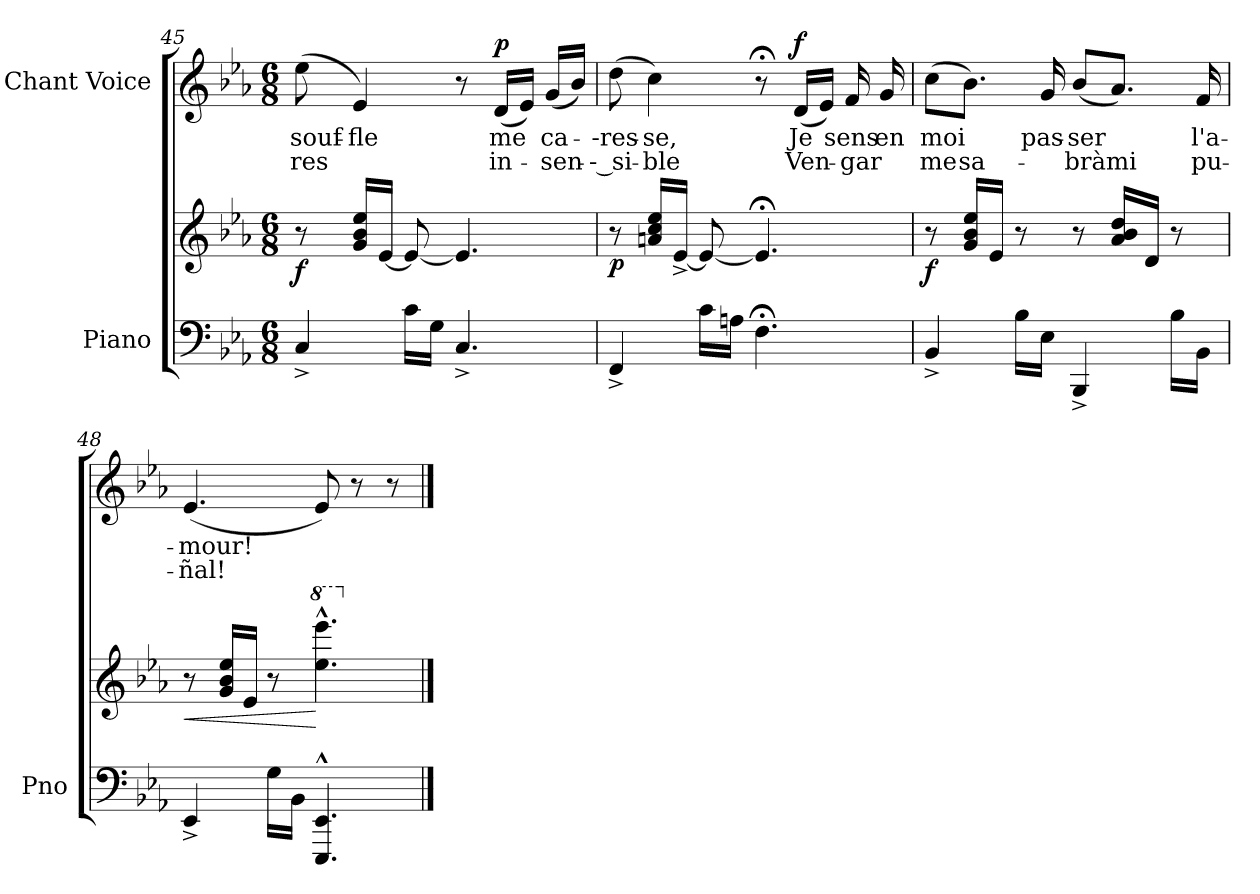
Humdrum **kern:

**kern	**kern	**dynam	**kern	**text	**text	**dynam
*part2	*part2	*part2	*part1	*part1	*part1	*part1
*staff3	*staff2	*staff2/3	*staff1	*staff1	*staff1	*staff1
*I"Piano	*	*	*I"Chant Voice	*	*	*
*I'Pno	*	*	*	*	*	*
*clefF4	*clefG2	*	*clefG2	*	*	*
*k[b-e-a-]	*k[b-e-a-]	*	*k[b-e-a-]	*	*	*
*M6/8	*M6/8	*	*M6/8	*	*	*
=45	=45	=45	=45	=45	=45	=45
!	!	!LO:DY:b	!	!LO:LY:b	!LO:LY:b	!
4C^/	8r	f	(>8ee-\	souf-	-res	.
!	!	!	!	!LO:LY:b	!	!
.	16g/ 16b-/ 16ee-/LL	.	4e-/)	-fle	.	.
.	[16e-/JJ	.	.	.	.	.
16c\LL	8e-/_	.	.	.	.	.
16G\JJ	.	.	.	.	.	.
4.C^/	4.e-/]	.	8r	.	.	.
!	!	!	!	!LO:LY:b	!LO:LY:b	!LO:DY:a
.	.	.	(<16d/LL	me	in-	p
.	.	.	16e-/JJ)	.	.	.
!	!	!	!	!LO:LY:b	!LO:LY:b	!
.	.	.	(<16g/LL	-ca-	-sen-	.
.	.	.	16b-/JJ)	.	.	.
!!LO:LB:g=z
=46	=46	=46	=46	=46	=46	=46
!	!	!LO:DY:b	!	!LO:LY:b	!LO:LY:b	!
4FF^/	8r	p	(>8dd\	--res-	-- si-	.
!	!	!	!	!LO:LY:b	!LO:LY:b	!
.	16an/ 16cc/ 16ee-/LL	.	4cc\)	-se,	-ble	.
.	[16e-^/JJ	.	.	.	.	.
16c\LL	8e-/_	.	.	.	.	.
16An\JJ	.	.	.	.	.	.
4.F;<\	4.e-;</]	.	8r;<	.	.	.
!	!	!	!	!LO:LY:b	!LO:LY:b	!LO:DY:a
.	.	.	(<16d/LL	Je	Ven-	f
.	.	.	16e-/JJ)	.	.	.
!	!	!	!	!LO:LY:b	!LO:LY:b	!
.	.	.	16f/	sens	-gar	.
!	!	!	!	!LO:LY:b	!	!
.	.	.	16g/	en	.	.
=47	=47	=47	=47	=47	=47	=47
!	!	!LO:DY:b	!	!LO:LY:b	!LO:LY:b	!
4BB-^/	8r	f	(>8cc\L	moi	me	.
!	!	!	!	!	!LO:LY:b	!
.	16g/ 16b-/ 16ee-/LL	.	8.b-\J)	.	sa-	.
.	16e-/JJ	.	.	.	.	.
16B-\LL	8r	.	.	.	.	.
!	!	!	!	!LO:LY:b	!	!
16E-\JJ	.	.	16g/	pas-	.	.
!	!	!	!	!LO:LY:b	!LO:LY:b	!
4BBB-^/	8r	.	(<8b-/L	-ser	-brà	.
!	!	!	!	!	!LO:LY:b	!
.	16a-/ 16b-/ 16dd/LL	.	8.a-/J)	.	mi	.
.	16d/JJ	.	.	.	.	.
16B-\LL	8r	.	.	.	.	.
!	!	!	!	!LO:LY:b	!LO:LY:b	!
16BB-\JJ	.	.	16f/	l'a-	pu-	.
=48	=48	=48	=48	=48	=48	=48
!	!	!LO:HP:b	!	!LO:LY:b	!LO:LY:b	!
4EE-^/	8r	<	(<4.e-/	-mour!	-ñal!	.
.	16g/ 16b-/ 16ee-/LL	.	.	.	.	.
.	16e-/JJ	.	.	.	.	.
16G\LL	8r	.	.	.	.	.
16BB-\JJ	.	.	.	.	.	.
*	*8va	*	*	*	*	*
4.EEE-/^^ 4.EE-/^^	4.eee-\^^ 4.eeee-\^^	[	8e-/)	.	.	.
.	.	.	8r	.	.	.
.	.	.	8r	.	.	.
*	*X8va	*	*	*	*	*
==	==	==	==	==	==	==
*-	*-	*-	*-	*-	*-	*-
